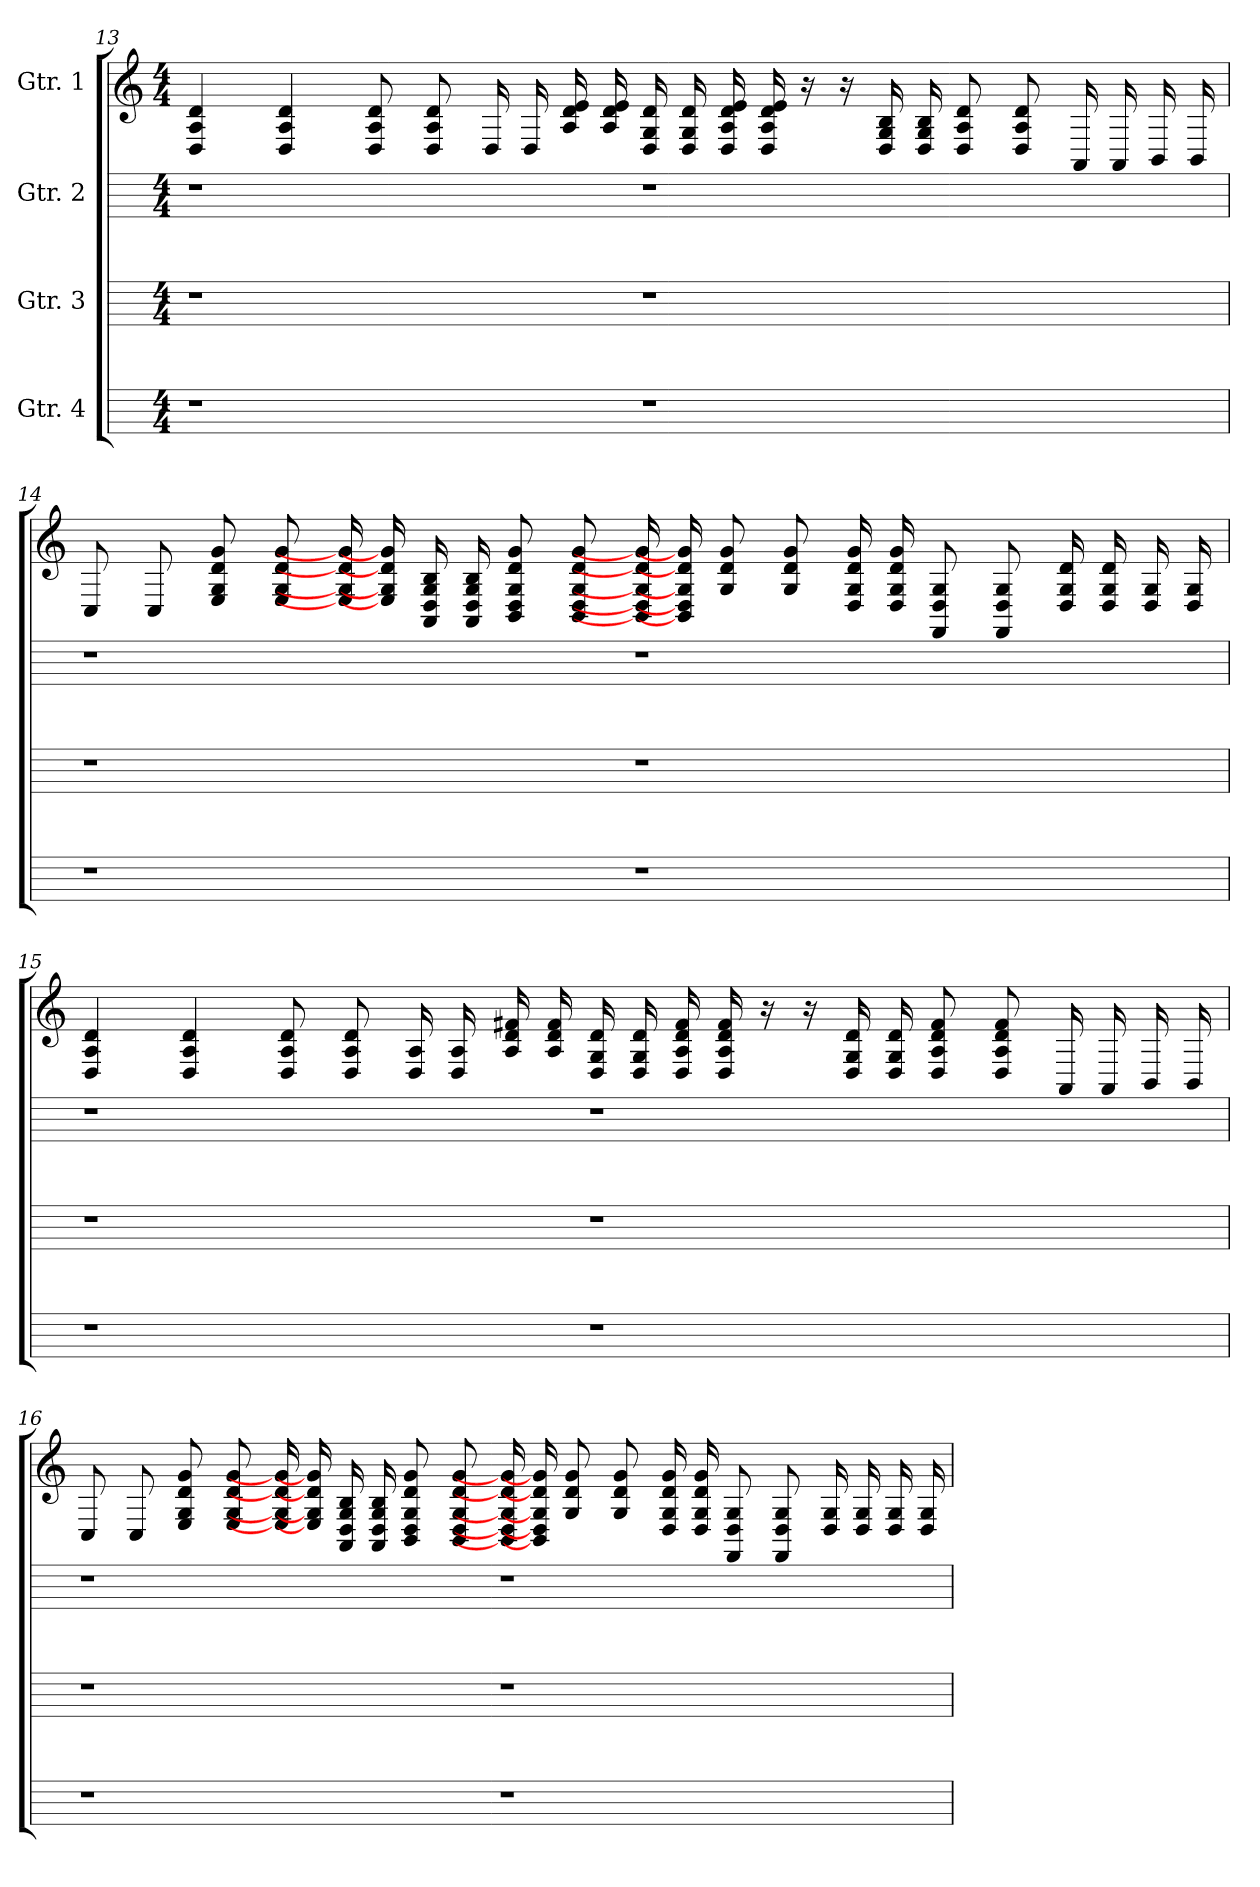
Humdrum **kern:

**kern	**kern	**kern	**kern
*part4	*part3	*part2	*part1
*staff4	*staff3	*staff2	*staff1
*I"Gtr. 4	*I"Gtr. 3	*I"Gtr. 2	*I"Gtr. 1
*	*	*	*
*k[]	*k[]	*k[]	*k[]
*M4/4	*M4/4	*M4/4	*M4/4
=13	=13	=13	=13
1r	1r	1r	4d 4A 4D
.	.	.	4d 4A 4D
.	.	.	8d 8A 8D
.	.	.	8d 8A 8D
.	.	.	16D
.	.	.	16D
.	.	.	16e 16d 16A
.	.	.	16e 16d 16A
1r	1r	1r	16d 16G 16D
.	.	.	16d 16G 16D
.	.	.	16e 16d 16A 16D
.	.	.	16e 16d 16A 16D
.	.	.	16r
.	.	.	16r
.	.	.	16B 16G 16D
.	.	.	16B 16G 16D
.	.	.	8d 8A 8D
.	.	.	8d 8A 8D
.	.	.	16AA
.	.	.	16AA
.	.	.	16BB
.	.	.	16BB
=14	=14	=14	=14
1r	1r	1r	8C
.	.	.	8C
.	.	.	8g 8d 8G 8E
.	.	.	8g 8d 8G 8E
.	.	.	16g] 16d] 16G] 16E]
.	.	.	16g] 16d] 16G] 16E]
.	.	.	16B 16G 16D 16AA
.	.	.	16B 16G 16D 16AA
.	.	.	8g 8d 8G 8D 8BB
.	.	.	8g 8d 8G 8D 8BB
1r	1r	1r	16g] 16d] 16G] 16D] 16BB]
.	.	.	16g] 16d] 16G] 16D] 16BB]
.	.	.	8g 8d 8G
.	.	.	8g 8d 8G
.	.	.	16g 16d 16G 16D
.	.	.	16g 16d 16G 16D
.	.	.	8G 8D 8FF
.	.	.	8G 8D 8FF
.	.	.	16d 16G 16D
.	.	.	16d 16G 16D
.	.	.	16G 16D
.	.	.	16G 16D
=15	=15	=15	=15
1r	1r	1r	4d 4A 4D
.	.	.	4d 4A 4D
.	.	.	8d 8A 8D
.	.	.	8d 8A 8D
.	.	.	16A 16D
.	.	.	16A 16D
.	.	.	16f# 16d 16A
.	.	.	16f# 16d 16A
1r	1r	1r	16d 16G 16D
.	.	.	16d 16G 16D
.	.	.	16f# 16d 16A 16D
.	.	.	16f# 16d 16A 16D
.	.	.	16r
.	.	.	16r
.	.	.	16d 16G 16D
.	.	.	16d 16G 16D
.	.	.	8f# 8d 8A 8D
.	.	.	8f# 8d 8A 8D
.	.	.	16AA
.	.	.	16AA
.	.	.	16BB
.	.	.	16BB
=16	=16	=16	=16
1r	1r	1r	8C
.	.	.	8C
.	.	.	8g 8d 8G 8E
.	.	.	8g 8d 8G 8E
.	.	.	16g] 16d] 16G] 16E]
.	.	.	16g] 16d] 16G] 16E]
.	.	.	16B 16G 16D 16AA
.	.	.	16B 16G 16D 16AA
.	.	.	8g 8d 8G 8D 8BB
.	.	.	8g 8d 8G 8D 8BB
1r	1r	1r	16g] 16d] 16G] 16D] 16BB]
.	.	.	16g] 16d] 16G] 16D] 16BB]
.	.	.	8g 8d 8G
.	.	.	8g 8d 8G
.	.	.	16g 16d 16G 16D
.	.	.	16g 16d 16G 16D
.	.	.	8G 8D 8FF
.	.	.	8G 8D 8FF
.	.	.	16G 16D
.	.	.	16G 16D
.	.	.	16G 16D
.	.	.	16G 16D
=	=	=	=
*-	*-	*-	*-
